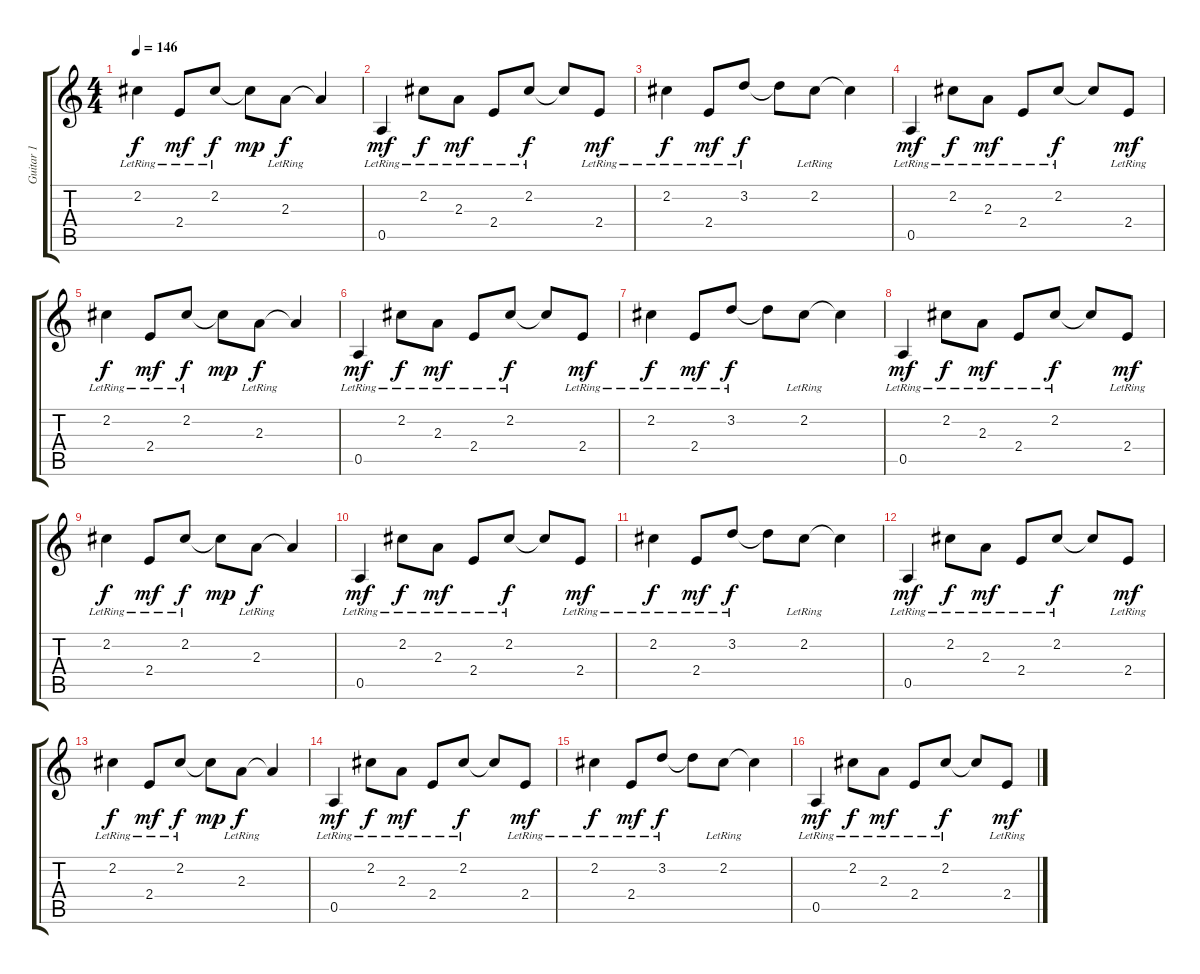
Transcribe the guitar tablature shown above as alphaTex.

\track ("Guitar 1" "Guitar 1") {instrument electricguitarclean}
\staff {score tabs}
\tuning (E4 B3 G3 D3 A2 E2) {hide}
\ts (4 4)
\tempo 146
\clef g2
\ks c
2.2{lr}.4{dy f} 2.4{lr}.8{dy mf} 2.2{lr}.8{dy f} 2.2{t}.8{dy mp} 2.3{lr}.8{dy f} 2.3{t}.4 |
0.5{lr}.4{dy mf} 2.2{lr}.8{dy f} 2.3{lr}.8{dy mf} 2.4{lr}.8 2.2{lr}.8{dy f} 2.2{t}.8 2.4{lr}.8{dy mf} |
2.2{lr}.4{dy f} 2.4{lr}.8{dy mf} 3.2{lr}.8{dy f} 3.2{t}.8 2.2{lr}.8 2.2{t}.4 |
0.5{lr}.4{dy mf} 2.2{lr}.8{dy f} 2.3{lr}.8{dy mf} 2.4{lr}.8 2.2{lr}.8{dy f} 2.2{t}.8 2.4{lr}.8{dy mf} |
2.2{lr}.4{dy f} 2.4{lr}.8{dy mf} 2.2{lr}.8{dy f} 2.2{t}.8{dy mp} 2.3{lr}.8{dy f} 2.3{t}.4 |
0.5{lr}.4{dy mf} 2.2{lr}.8{dy f} 2.3{lr}.8{dy mf} 2.4{lr}.8 2.2{lr}.8{dy f} 2.2{t}.8 2.4{lr}.8{dy mf} |
2.2{lr}.4{dy f} 2.4{lr}.8{dy mf} 3.2{lr}.8{dy f} 3.2{t}.8 2.2{lr}.8 2.2{t}.4 |
0.5{lr}.4{dy mf} 2.2{lr}.8{dy f} 2.3{lr}.8{dy mf} 2.4{lr}.8 2.2{lr}.8{dy f} 2.2{t}.8 2.4{lr}.8{dy mf} |
2.2{lr}.4{dy f} 2.4{lr}.8{dy mf} 2.2{lr}.8{dy f} 2.2{t}.8{dy mp} 2.3{lr}.8{dy f} 2.3{t}.4 |
0.5{lr}.4{dy mf} 2.2{lr}.8{dy f} 2.3{lr}.8{dy mf} 2.4{lr}.8 2.2{lr}.8{dy f} 2.2{t}.8 2.4{lr}.8{dy mf} |
2.2{lr}.4{dy f} 2.4{lr}.8{dy mf} 3.2{lr}.8{dy f} 3.2{t}.8 2.2{lr}.8 2.2{t}.4 |
0.5{lr}.4{dy mf} 2.2{lr}.8{dy f} 2.3{lr}.8{dy mf} 2.4{lr}.8 2.2{lr}.8{dy f} 2.2{t}.8 2.4{lr}.8{dy mf} |
2.2{lr}.4{dy f} 2.4{lr}.8{dy mf} 2.2{lr}.8{dy f} 2.2{t}.8{dy mp} 2.3{lr}.8{dy f} 2.3{t}.4 |
0.5{lr}.4{dy mf} 2.2{lr}.8{dy f} 2.3{lr}.8{dy mf} 2.4{lr}.8 2.2{lr}.8{dy f} 2.2{t}.8 2.4{lr}.8{dy mf} |
2.2{lr}.4{dy f} 2.4{lr}.8{dy mf} 3.2{lr}.8{dy f} 3.2{t}.8 2.2{lr}.8 2.2{t}.4 |
0.5{lr}.4{dy mf} 2.2{lr}.8{dy f} 2.3{lr}.8{dy mf} 2.4{lr}.8 2.2{lr}.8{dy f} 2.2{t}.8 2.4{lr}.8{dy mf}
